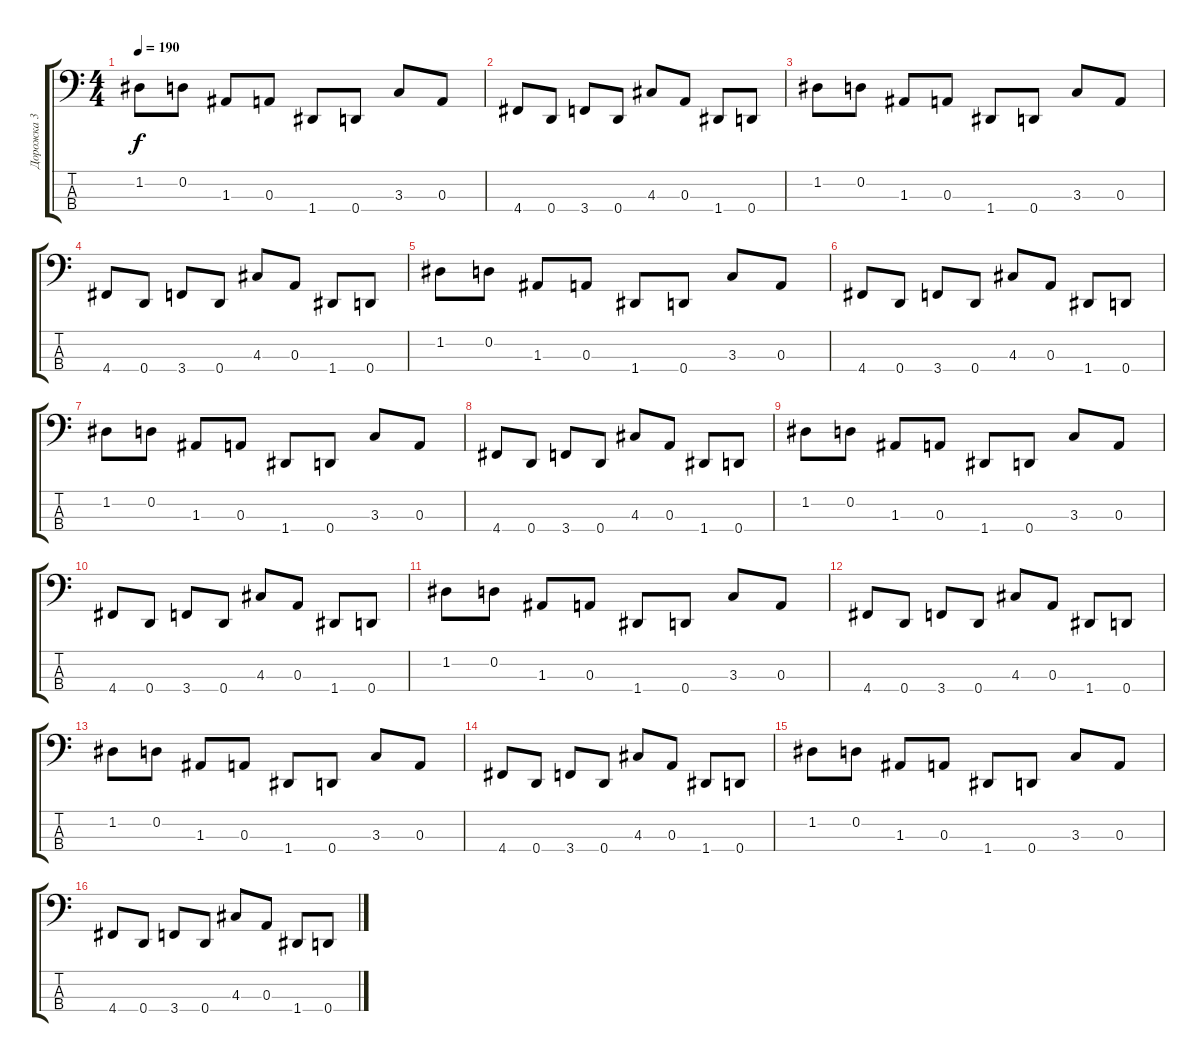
\track ("Дорожка 3" "Дорожка 3") {instrument electricbassfinger}
\staff {score tabs}
\tuning (G2 D2 A1 D1) {hide}
\ts (4 4)
\tempo 190
\clef f4
\ks c
1.2.8{dy f} 0.2.8 1.3.8 0.3.8 1.4.8 0.4.8 3.3.8 0.3.8 |
4.4.8 0.4.8 3.4.8 0.4.8 4.3.8 0.3.8 1.4.8 0.4.8 |
1.2.8 0.2.8 1.3.8 0.3.8 1.4.8 0.4.8 3.3.8 0.3.8 |
4.4.8 0.4.8 3.4.8 0.4.8 4.3.8 0.3.8 1.4.8 0.4.8 |
1.2.8 0.2.8 1.3.8 0.3.8 1.4.8 0.4.8 3.3.8 0.3.8 |
4.4.8 0.4.8 3.4.8 0.4.8 4.3.8 0.3.8 1.4.8 0.4.8 |
1.2.8 0.2.8 1.3.8 0.3.8 1.4.8 0.4.8 3.3.8 0.3.8 |
4.4.8 0.4.8 3.4.8 0.4.8 4.3.8 0.3.8 1.4.8 0.4.8 |
1.2.8 0.2.8 1.3.8 0.3.8 1.4.8 0.4.8 3.3.8 0.3.8 |
4.4.8 0.4.8 3.4.8 0.4.8 4.3.8 0.3.8 1.4.8 0.4.8 |
1.2.8 0.2.8 1.3.8 0.3.8 1.4.8 0.4.8 3.3.8 0.3.8 |
4.4.8 0.4.8 3.4.8 0.4.8 4.3.8 0.3.8 1.4.8 0.4.8 |
1.2.8 0.2.8 1.3.8 0.3.8 1.4.8 0.4.8 3.3.8 0.3.8 |
4.4.8 0.4.8 3.4.8 0.4.8 4.3.8 0.3.8 1.4.8 0.4.8 |
1.2.8 0.2.8 1.3.8 0.3.8 1.4.8 0.4.8 3.3.8 0.3.8 |
4.4.8 0.4.8 3.4.8 0.4.8 4.3.8 0.3.8 1.4.8 0.4.8
